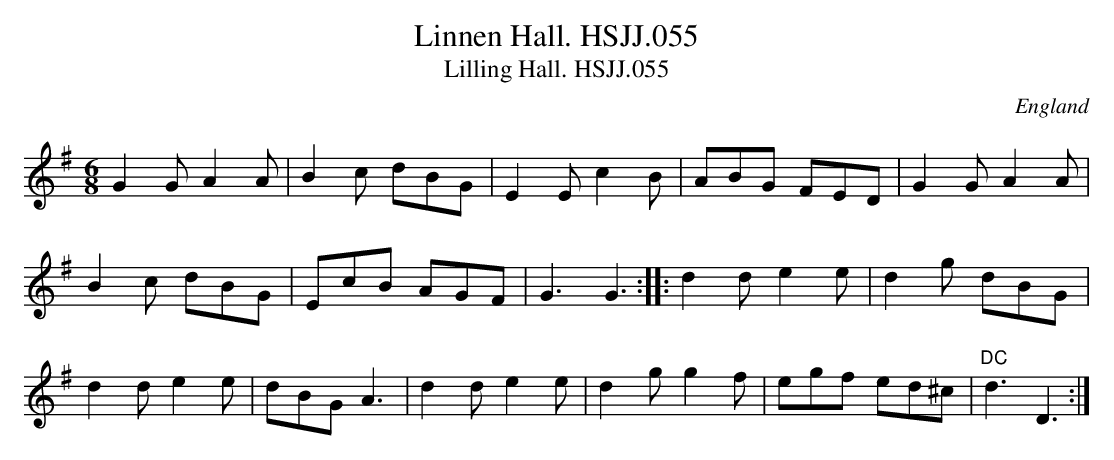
X:1
T:Linnen Hall. HSJJ.055
T:Lilling Hall. HSJJ.055
M:6/8
L:1/8
O:England
K:G
G2GA2A|B2c dBG|E2Ec2B|ABG FED|G2GA2A|!B2c dBG|EcB AGF|G3G3:|
|:d2de2e|d2g dBG|!d2de2e|dBGA3|d2de2e|d2gg2f|egf ed^c|"DC"d3D3:|]
